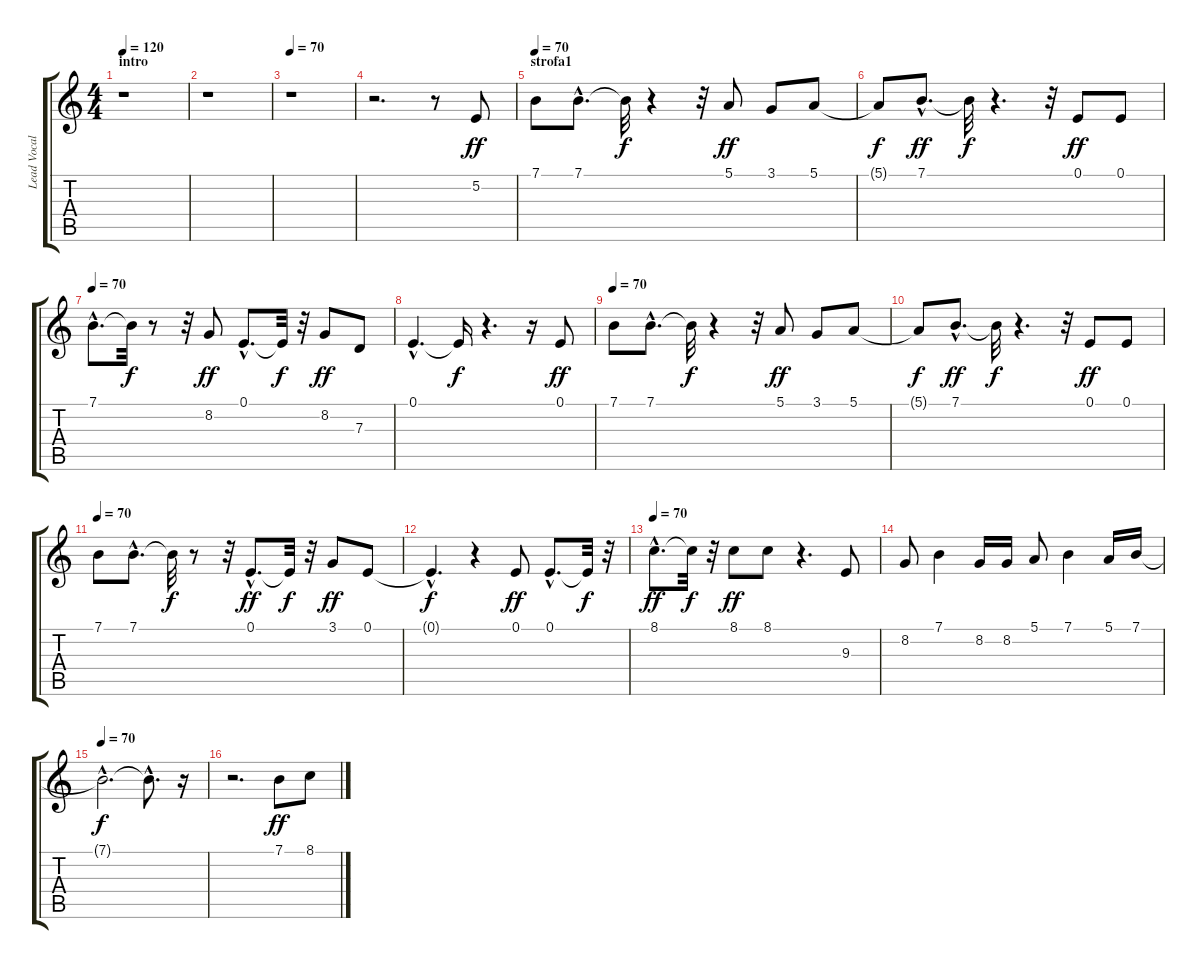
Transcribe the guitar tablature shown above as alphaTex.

\track ("Lead Vocals (Bruce)" "Lead Vocal") {instrument choiraahs}
\staff {score tabs}
\tuning (E4 B3 G3 D3 A2 E2) {hide}
\ts (4 4)
\section ("" "intro")
\tempo 120
\tempo 70
\tempo 120
\clef g2
\ks c
r.1{dy ff instrument choiraahs} |
r.1 |
\tempo 70
r.1 |
r.2{d} r.8 5.2.8 |
\section ("" "strofa1")
\tempo 70
7.1.8 7.1{hac}.8{d} 7.1{t}.32{dy f} r.4 r.32 5.1.8{dy ff} 3.1.8 5.1.8 |
5.1{t}.8{dy f} 7.1{hac}.8{d dy ff} 7.1{t}.32{dy f} r.4{d} r.32 0.1.8{dy ff} 0.1.8 |
\tempo 70
7.1{hac}.8{d} 7.1{t}.32{dy f} r.8 r.32 8.2.8{dy ff} 0.1{hac}.8{d} 0.1{t}.32{dy f} r.32 8.2.8{dy ff} 7.3.8 |
0.1{hac}.4{d} 0.1{t}.16{dy f} r.4{d} r.16 0.1.8{dy ff} |
\tempo 70
7.1.8 7.1{hac}.8{d} 7.1{t}.32{dy f} r.4 r.32 5.1.8{dy ff} 3.1.8 5.1.8 |
5.1{t}.8{dy f} 7.1{hac}.8{d dy ff} 7.1{t}.32{dy f} r.4{d} r.32 0.1.8{dy ff} 0.1.8 |
\tempo 70
7.1.8 7.1{hac}.8{d} 7.1{t}.32{dy f} r.8 r.32 0.1{hac}.8{d dy ff} 0.1{t}.32{dy f} r.32 3.1.8{dy ff} 0.1.8 |
0.1{hac t}.4{d dy f} r.4 0.1.8{dy ff} 0.1{hac}.8{d} 0.1{t}.32{dy f} r.32 |
\tempo 70
8.1{hac}.8{d dy ff} 8.1{t}.32{dy f} r.32 8.1.8{dy ff} 8.1.8 r.4{d} 9.3.8 |
8.2.8 7.1.4 8.2.16 8.2.16 5.1.8 7.1.4 5.1.16 7.1.16 |
\tempo 70
7.1{hac t}.2{d dy f} 7.1{hac t}.8{d} r.16 |
r.2{d} 7.1.8{dy ff} 8.1.8
